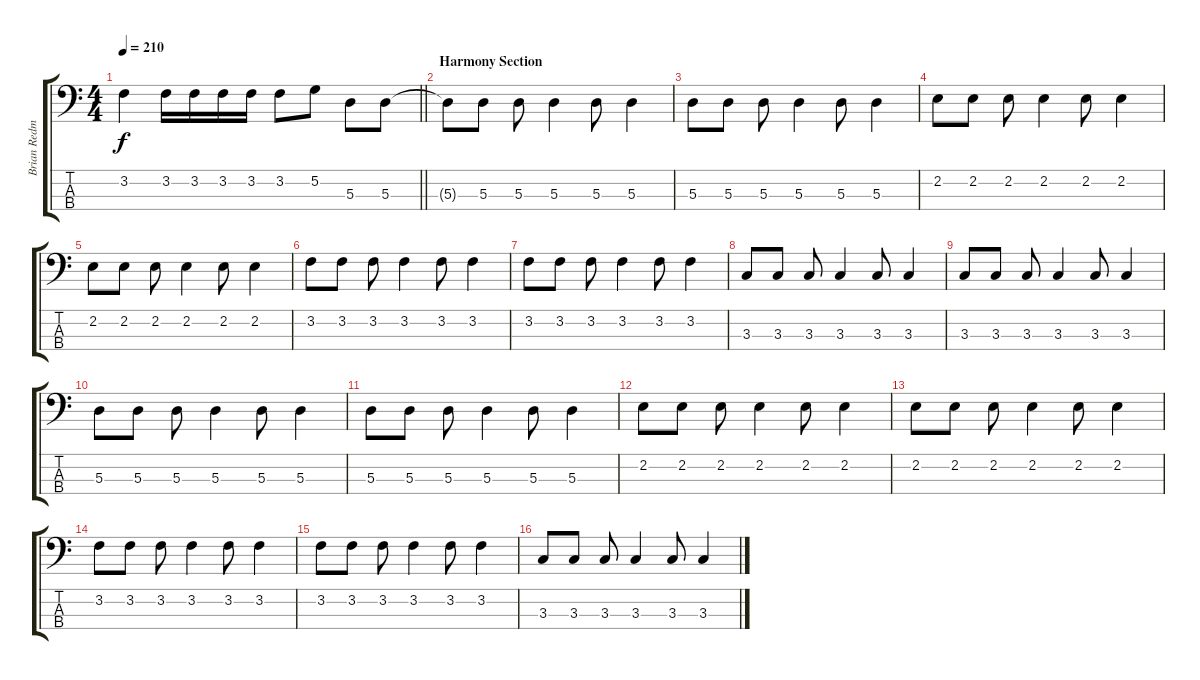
\track ("Brian Redman" "Brian Redm") {instrument electricbassfinger}
\staff {score tabs}
\tuning (G2 D2 A1 D1) {hide}
\ts (4 4)
\tempo 210
\clef f4
\barLineRight lightlight
\ks c
3.2{t}.4{dy f} 3.2.16 3.2.16 3.2.16 3.2.16 3.2.8 5.2.8 5.3.8 5.3.8 |
\section ("" "Harmony Section")
5.3{t}.8 5.3.8 5.3.8 5.3.4 5.3.8 5.3.4 |
5.3.8 5.3.8 5.3.8 5.3.4 5.3.8 5.3.4 |
2.2.8 2.2.8 2.2.8 2.2.4 2.2.8 2.2.4 |
2.2.8 2.2.8 2.2.8 2.2.4 2.2.8 2.2.4 |
3.2.8 3.2.8 3.2.8 3.2.4 3.2.8 3.2.4 |
3.2.8 3.2.8 3.2.8 3.2.4 3.2.8 3.2.4 |
3.3.8 3.3.8 3.3.8 3.3.4 3.3.8 3.3.4 |
3.3.8 3.3.8 3.3.8 3.3.4 3.3.8 3.3.4 |
5.3.8 5.3.8 5.3.8 5.3.4 5.3.8 5.3.4 |
5.3.8 5.3.8 5.3.8 5.3.4 5.3.8 5.3.4 |
2.2.8 2.2.8 2.2.8 2.2.4 2.2.8 2.2.4 |
2.2.8 2.2.8 2.2.8 2.2.4 2.2.8 2.2.4 |
3.2.8 3.2.8 3.2.8 3.2.4 3.2.8 3.2.4 |
3.2.8 3.2.8 3.2.8 3.2.4 3.2.8 3.2.4 |
3.3.8 3.3.8 3.3.8 3.3.4 3.3.8 3.3.4
